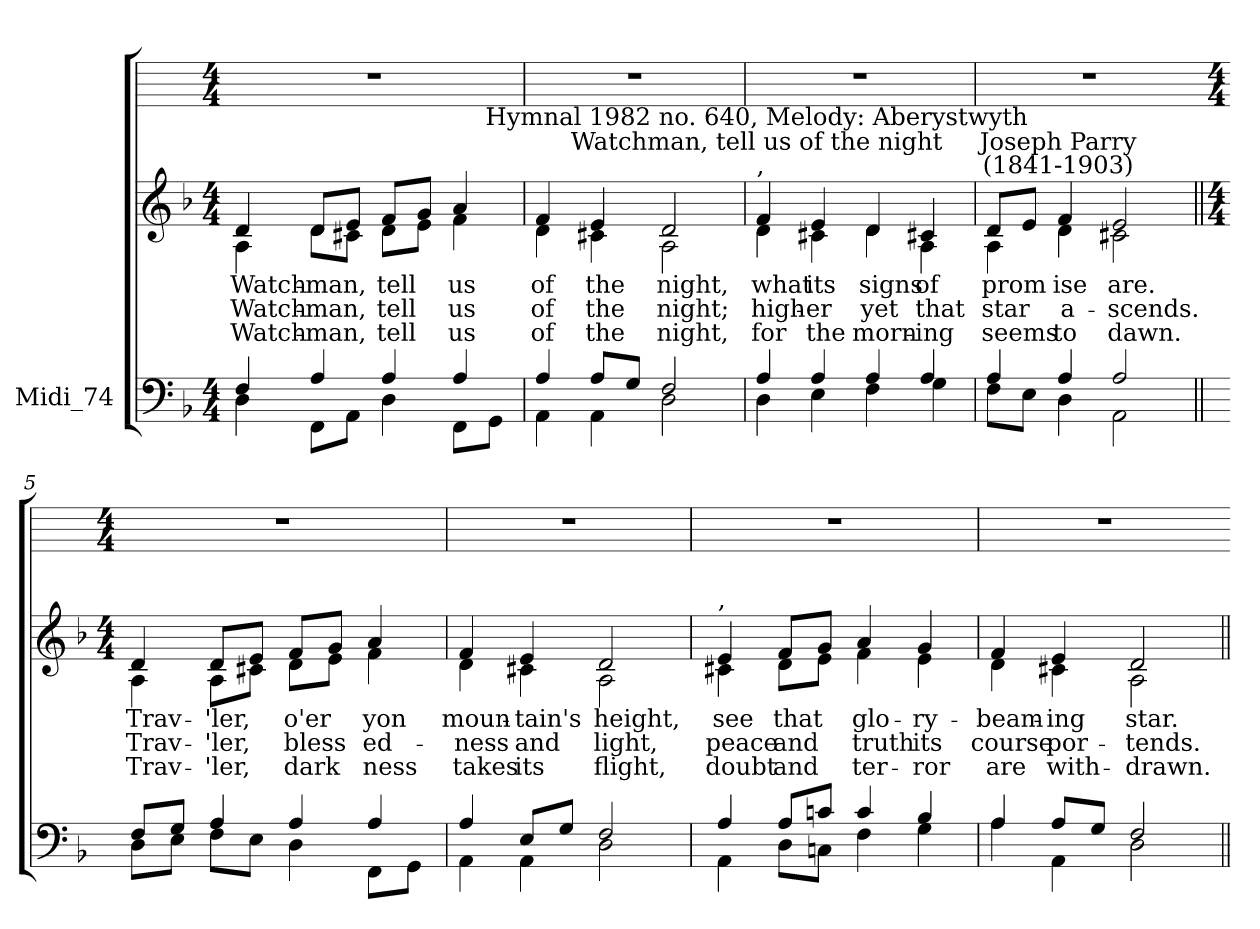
**kern	**kern	**text	**text	**text	**kern
*part3	*part2	*part2	*part2	*part2	*part1
*staff3	*staff2	*staff2	*staff2	*staff2	*staff1
*I"Midi_74	*	*	*	*	*
*clefF4	*clefG2	*	*	*	*
*k[b-]	*k[b-]	*	*	*	*
*F:	*F:	*	*	*	*
*M4/4	*M4/4	*	*	*	*M4/4
=1	=1	=1	=1	=1	=1
*^	*	*	*	*	*
!	!	!LO:TX:a:cj:t=John Bowring\n(1782-1872)	!	!	!	!
!	!	!	!LO:LY:b	!LO:LY:b	!LO:LY:b	!
*	*	*^	*	*	*	*
4F/	4D\	4d/	4A\	Watch-	-Watch-	-Watch-	1r
!	!	!	!	!LO:LY:b	!LO:LY:b	!LO:LY:b	!
4A/	8FF\L	8d/L	8d\L	-man,	man,	man,	.
.	8AA\J	8e/J	8c#X\J	.	.	.	.
!	!	!	!	!LO:LY:b	!LO:LY:b	!LO:LY:b	!
4A/	4D\	8f/L	8d\L	tell	tell	tell	.
.	.	8g/J	8e\J	.	.	.	.
!	!	!	!	!LO:LY:b	!LO:LY:b	!LO:LY:b	!
4A/	8FF\L	4a/	4f\	us	us	us	.
.	8GG\J	.	.	.	.	.	.
=2	=2	=2	=2	=2	=2	=2	=2
!	!	!	!	!LO:LY:b	!LO:LY:b	!LO:LY:b	!
4A/	4AA\	4f/	4d\	of	of	of	1r
!	!	!	!	!LO:LY:b	!LO:LY:b	!LO:LY:b	!
8A/L	4AA\	4e/	4c#X\	the	the	the	.
8G/J	.	.	.	.	.	.	.
!	!	!	!	!LO:LY:b	!LO:LY:b	!LO:LY:b	!
2F/	2D\	2d/	2A\	night,	night;	night,	.
=3	=3	=3	=3	=3	=3	=3	=3
!	!	!LO:TX:a:t=,	!	!	!	!	!
!	!	!LO:TX:a:cj:t=Watchman, tell us of the night	!	!	!	!	!
!	!	!LO:TX:a:cj:t=Hymnal 1982 no. 640, Melody&colon; Aberystwyth	!	!	!	!	!
!	!	!	!	!LO:LY:b	!LO:LY:b	!LO:LY:b	!
4A/	4D\	4f/	4d\	what	high-	-for	1r
!	!	!	!	!LO:LY:b	!LO:LY:b	!LO:LY:b	!
4A/	4E\	4e/	4c#X\	its	er	the	.
!	!	!	!	!LO:LY:b	!LO:LY:b	!LO:LY:b	!
4A/	4F\	4d/	4d\	signs	yet	morn-	.
!	!	!	!	!LO:LY:b	!LO:LY:b	!LO:LY:b	!
4A/	4G\	4c#X/	4A\	-of	that	ing	.
=4	=4	=4	=4	=4	=4	=4	=4
!	!	!	!	!LO:LY:b	!LO:LY:b	!LO:LY:b	!
4A/	8F\L	8d/L	4A\	prom	star	seems	1r
.	8E\J	8e/J	.	.	.	.	.
!	!	!LO:TX:a:cj:t=Joseph Parry\n(1841-1903)	!	!	!	!	!
!	!	!	!	!LO:LY:b	!LO:LY:b	!LO:LY:b	!
4A/	4D\	4f/	4d\	ise	a-	-to	.
!	!	!	!	!LO:LY:b	!LO:LY:b	!LO:LY:b	!
2A/	2AA\	2e/	2c#X\	are.	scends.	dawn.	.
!!LO:LB:g=z
=5||	=5||	=5||	=5||	=5	=5	=5	=5
*	*	*M4/4	*	*	*	*	*M4/4
!	!	!	!	!LO:LY:b	!LO:LY:b	!LO:LY:b	!
8F/L	8D\L	4d/	4A	Trav-	-Trav-	-Trav-	1r
8G/J	8E\J	.	.	.	.	.	.
!	!	!	!	!LO:LY:b	!LO:LY:b	!LO:LY:b	!
4A/	8F\L	8d/L	8AL	-'ler,	'ler,	'ler,	.
.	8E\J	8e/J	8c#X\J	.	.	.	.
!	!	!	!	!LO:LY:b	!LO:LY:b	!LO:LY:b	!
4A/	4D\	8f/L	8d\L	o'er	bless	dark	.
.	.	8g/J	8e\J	.	.	.	.
!	!	!	!	!LO:LY:b	!LO:LY:b	!LO:LY:b	!
4A/	8FF\L	4a/	4f\	yon	ed-	-ness	.
.	8GG\J	.	.	.	.	.	.
=6	=6	=6	=6	=6	=6	=6	=6
!	!	!	!	!LO:LY:b	!LO:LY:b	!LO:LY:b	!
4A/	4AA\	4f/	4d\	moun-	-ness	takes	1r
!	!	!	!	!LO:LY:b	!LO:LY:b	!LO:LY:b	!
8E/L	4AA\	4e/	4c#X\	tain's	and	its	.
8G/J	.	.	.	.	.	.	.
!	!	!	!	!LO:LY:b	!LO:LY:b	!LO:LY:b	!
2F/	2D\	2d/	2A	height,	light,	flight,	.
=7	=7	=7	=7	=7	=7	=7	=7
!	!	!LO:TX:a:t=,	!	!	!	!	!
!	!	!	!	!LO:LY:b	!LO:LY:b	!LO:LY:b	!
4A/	4AA\	4e/	4c#X\	see	peace	doubt	1r
!	!	!	!	!LO:LY:b	!LO:LY:b	!LO:LY:b	!
8A/L	8D\L	8f/L	8d\L	that	and	and	.
8cn/J	8Cn\J	8g/J	8e\J	.	.	.	.
!	!	!	!	!LO:LY:b	!LO:LY:b	!LO:LY:b	!
4c/	4F\	4a/	4f\	glo-	-truth	ter-	.
!	!	!	!	!LO:LY:b	!LO:LY:b	!LO:LY:b	!
4B-/	4G\	4g/	4e\	-ry-	-its	ror	.
=8	=8	=8	=8	=8	=8	=8	=8
!	!	!	!	!LO:LY:b	!LO:LY:b	!LO:LY:b	!
4A/	4A\	4f/	4d\	beam-	-course	are	1r
!	!	!	!	!LO:LY:b	!LO:LY:b	!LO:LY:b	!
8A/L	4AA\	4e/	4c#X\	ing	por-	-with-	.
8G/J	.	.	.	.	.	.	.
!	!	!	!	!LO:LY:b	!LO:LY:b	!LO:LY:b	!
2F/	2D\	2d/	2A	-star.	tends.	drawn.	.
*v	*v	*	*	*	*	*	*
*	*v	*v	*	*	*	*
=||	=||	=	=	=	=
*-	*-	*-	*-	*-	*-
